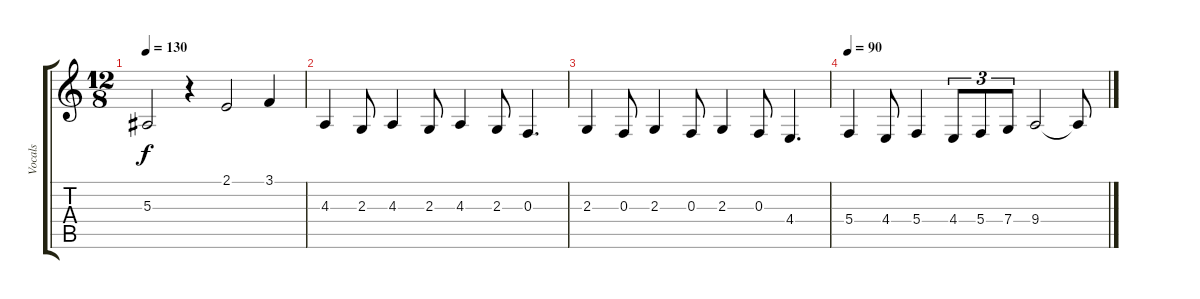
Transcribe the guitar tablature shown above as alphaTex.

\track ("Vocals" "Vocals") {instrument englishhorn}
\staff {score tabs}
\tuning (D4 A3 F3 C3 G2 C2) {hide}
\ts (12 8)
\tempo 130
\clef g2
\ks c
5.3.2{dy f} r.4 2.1.2 3.1.4 |
4.3.4 2.3.8 4.3.4 2.3.8 4.3.4 2.3.8 0.3.4{d} |
2.3.4 0.3.8 2.3.4 0.3.8 2.3.4 0.3.8 4.4.4{d} |
\tempo 90
5.4.4 4.4.8 5.4.4 4.4.8{tu (3 2)} 5.4.8{tu (3 2)} 7.4.8{tu (3 2)} 9.4.2 9.4{t}.8
